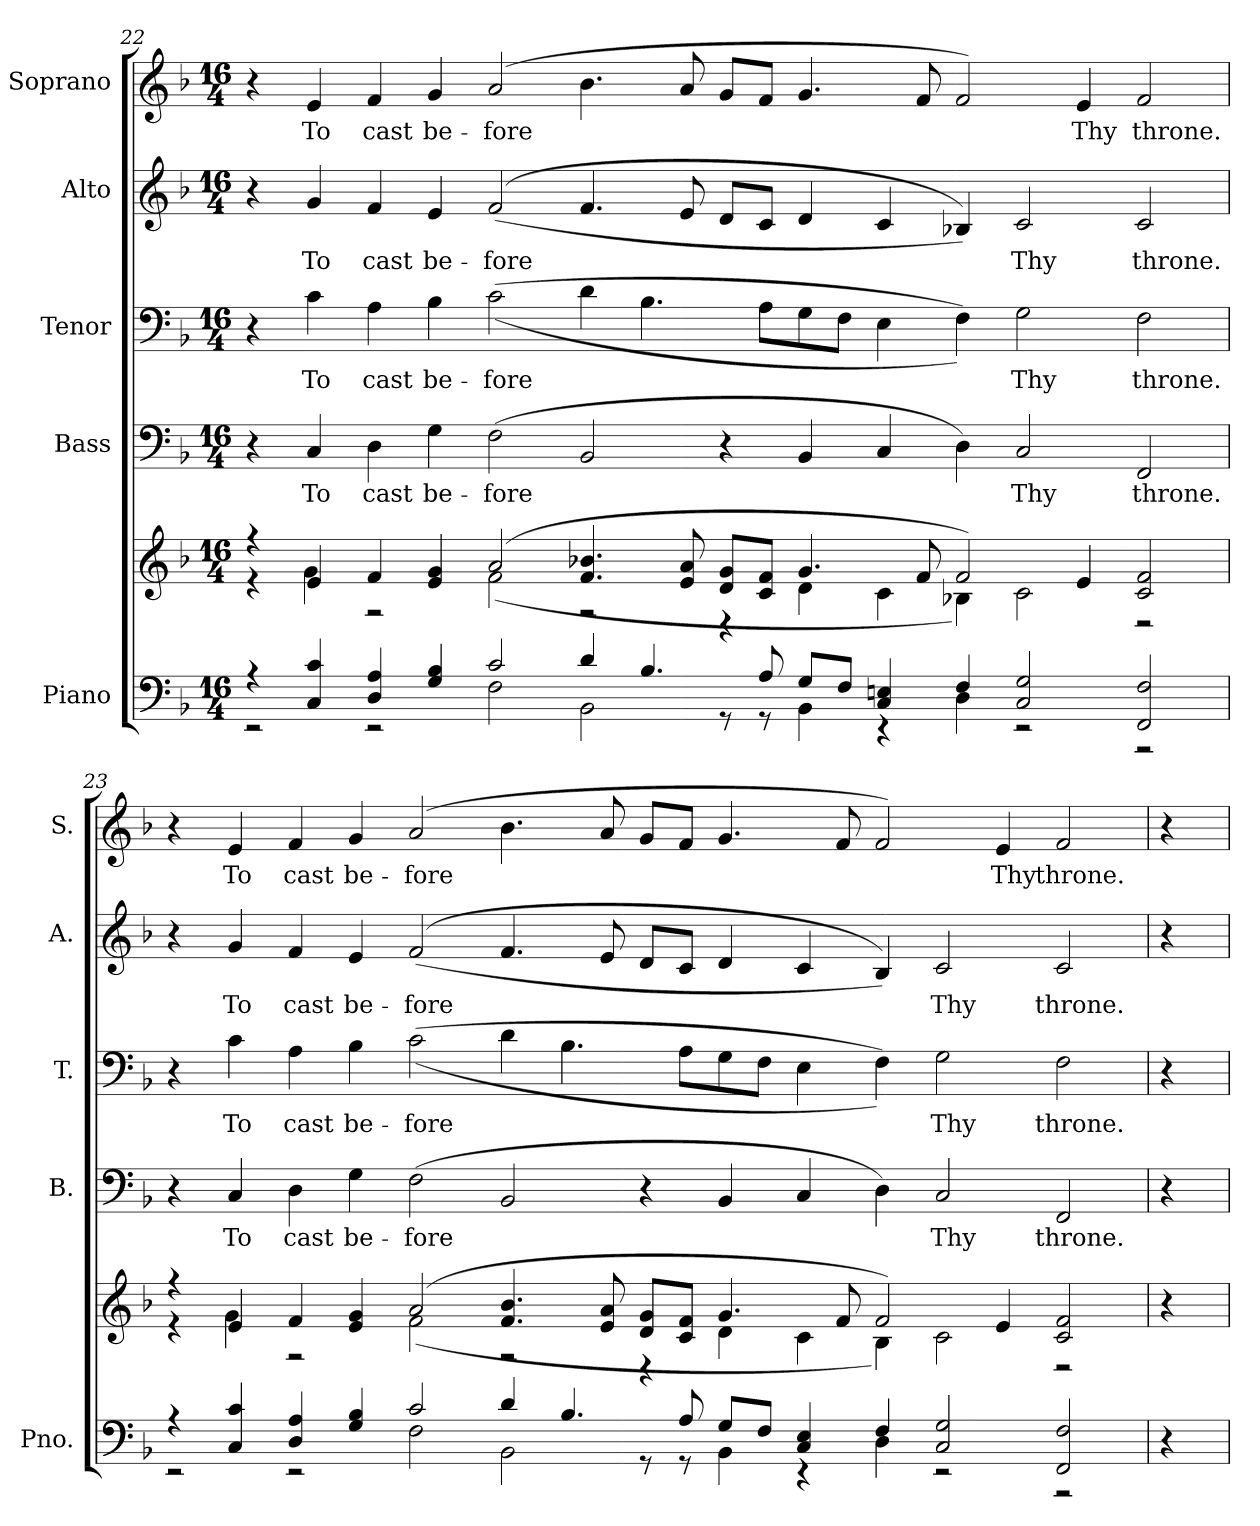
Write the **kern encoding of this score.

**kern	**kern	**kern	**text	**kern	**text	**kern	**text	**kern	**text
*part5	*part5	*part4	*part4	*part3	*part3	*part2	*part2	*part1	*part1
*staff6	*staff5	*staff4	*staff4	*staff3	*staff3	*staff2	*staff2	*staff1	*staff1
*I"Piano	*	*I"Bass	*	*I"Tenor	*	*I"Alto	*	*I"Soprano	*
*I'Pno.	*	*I'B.	*	*I'T.	*	*I'A.	*	*I'S.	*
!!LO:PB:g=z
*clefF4	*clefG2	*clefF4	*	*clefF4	*	*clefG2	*	*clefG2	*
*k[b-]	*k[b-]	*k[b-]	*	*k[b-]	*	*k[b-]	*	*k[b-]	*
*F:	*F:	*F:	*	*F:	*	*F:	*	*F:	*
*M16/4	*M16/4	*M16/4	*	*M16/4	*	*M16/4	*	*M16/4	*
=22	=22	=22	=22	=22	=22	=22	=22	=22	=22
*^	*^	*	*	*	*	*	*	*	*
4r	2r	4r	4r	4r	.	4r	.	4r	.	4r	.
!	!	!	!	!	!LO:LY:b:color=#000000	!	!	!	!	!	!
!	!	!	!	!	!	!	!LO:LY:b:color=#000000	!	!	!	!
!	!	!	!	!	!	!	!	!	!LO:LY:b:color=#000000	!	!
!	!	!	!	!	!	!	!	!	!	!	!LO:LY:b:color=#000000
4Ci/ 4ci	.	4ei/	4gi\	4Ci/	To	4ci\	To	4gi/	To	4ei/	To
!	!	!	!	!	!LO:LY:b:color=#000000	!	!	!	!	!	!
!	!	!	!	!	!	!	!LO:LY:b:color=#000000	!	!	!	!
!	!	!	!	!	!	!	!	!	!LO:LY:b:color=#000000	!	!
!	!	!	!	!	!	!	!	!	!	!	!LO:LY:b:color=#000000
4Di/ 4Ai	2r	4fi/	2r	4Di\	cast	4Ai\	cast	4fi/	cast	4fi/	cast
!	!	!	!	!	!LO:LY:b:color=#000000	!	!	!	!	!	!
!	!	!	!	!	!	!	!LO:LY:b:color=#000000	!	!	!	!
!	!	!	!	!	!	!	!	!	!LO:LY:b:color=#000000	!	!
!	!	!	!	!	!	!	!	!	!	!	!LO:LY:b:color=#000000
4Gi/ 4B-i	.	4ei/ 4gi	.	4Gi\	be-	4B-i\	be-	4ei/	be-	4gi/	be-
!	!	!	!	!	!LO:LY:b:color=#000000	!	!	!	!	!	!
!	!	!	!	!	!	!	!LO:LY:b:color=#000000	!	!	!	!
!	!	!	!	!	!	!	!	!	!LO:LY:b:color=#000000	!	!
!	!	!	!	!	!	!	!	!	!	!	!LO:LY:b:color=#000000
2ci/	2Fi\	(2ai/	(2fi\	(2Fi\	-fore	((2ci\	-fore	((2fi/	-fore	(2ai/	-fore
4di/	2BB-i\	4.fi/ 4.b-Xi	2r	2BB-i/	.	4di\	.	4.fi/	.	4.b-i\	.
4.B-i/	.	.	.	.	.	4.B-i\	.	.	.	.	.
.	.	8ei/ 8ai	.	.	.	.	.	8ei/	.	8ai/	.
.	8r	8di/ 8giL	4r	4r	.	.	.	8di/L	.	8gi/L	.
8Ai/	8r	8ci/ 8fiJ	.	.	.	8Ai\L	.	8ci/J	.	8fi/J	.
8Gi/L	4BB-i\	4.gi/	4di\	4BB-i/	.	8Gi\	.	4di/	.	4.gi/	.
8Fi/J	.	.	.	.	.	8Fi\J	.	.	.	.	.
4Ci/ 4Eni	4r	.	4ci\	4Ci/	.	4Ei\	.	4ci/	.	.	.
.	.	8fi/	.	.	.	.	.	.	.	8fi/	.
4Fi/	4Di\	2fi/)	4B-Xi\)	4Di\)	.	4Fi\))	.	4B-Xi/))	.	2fi/)	.
!	!	!	!	!	!LO:LY:b:color=#000000	!	!	!	!	!	!
!	!	!	!	!	!	!	!LO:LY:b:color=#000000	!	!	!	!
!	!	!	!	!	!	!	!	!	!LO:LY:b:color=#000000	!	!
2Ci/ 2Gi	2r	.	2ci\	2Ci/	Thy	2Gi\	Thy	2ci/	Thy	.	.
!	!	!	!	!	!	!	!	!	!	!	!LO:LY:b:color=#000000
.	.	4ei/	.	.	.	.	.	.	.	4ei/	Thy
!	!	!	!	!	!LO:LY:b:color=#000000	!	!	!	!	!	!
!	!	!	!	!	!	!	!LO:LY:b:color=#000000	!	!	!	!
!	!	!	!	!	!	!	!	!	!LO:LY:b:color=#000000	!	!
!	!	!	!	!	!	!	!	!	!	!	!LO:LY:b:color=#000000
2FFi/ 2Fi	2r	2ci/ 2fi	2r	2FFi/	throne.	2Fi\	throne.	2ci/	throne.	2fi/	throne.
!!LO:PB:g=z
=23	=23	=23	=23	=23	=23	=23	=23	=23	=23	=23	=23
4r	2r	4r	4r	4r	.	4r	.	4r	.	4r	.
!	!	!	!	!	!LO:LY:b:color=#000000	!	!	!	!	!	!
!	!	!	!	!	!	!	!LO:LY:b:color=#000000	!	!	!	!
!	!	!	!	!	!	!	!	!	!LO:LY:b:color=#000000	!	!
!	!	!	!	!	!	!	!	!	!	!	!LO:LY:b:color=#000000
4Ci/ 4ci	.	4ei/	4gi\	4Ci/	To	4ci\	To	4gi/	To	4ei/	To
!	!	!	!	!	!LO:LY:b:color=#000000	!	!	!	!	!	!
!	!	!	!	!	!	!	!LO:LY:b:color=#000000	!	!	!	!
!	!	!	!	!	!	!	!	!	!LO:LY:b:color=#000000	!	!
!	!	!	!	!	!	!	!	!	!	!	!LO:LY:b:color=#000000
4Di/ 4Ai	2r	4fi/	2r	4Di\	cast	4Ai\	cast	4fi/	cast	4fi/	cast
!	!	!	!	!	!LO:LY:b:color=#000000	!	!	!	!	!	!
!	!	!	!	!	!	!	!LO:LY:b:color=#000000	!	!	!	!
!	!	!	!	!	!	!	!	!	!LO:LY:b:color=#000000	!	!
!	!	!	!	!	!	!	!	!	!	!	!LO:LY:b:color=#000000
4Gi/ 4B-i	.	4ei/ 4gi	.	4Gi\	be-	4B-i\	be-	4ei/	be-	4gi/	be-
!	!	!	!	!	!LO:LY:b:color=#000000	!	!	!	!	!	!
!	!	!	!	!	!	!	!LO:LY:b:color=#000000	!	!	!	!
!	!	!	!	!	!	!	!	!	!LO:LY:b:color=#000000	!	!
!	!	!	!	!	!	!	!	!	!	!	!LO:LY:b:color=#000000
2ci/	2Fi\	(2ai/	(2fi\	(2Fi\	-fore	((2ci\	-fore	((2fi/	-fore	(2ai/	-fore
4di/	2BB-i\	4.fi/ 4.b-i	2r	2BB-i/	.	4di\	.	4.fi/	.	4.b-i\	.
4.B-i/	.	.	.	.	.	4.B-i\	.	.	.	.	.
.	.	8ei/ 8ai	.	.	.	.	.	8ei/	.	8ai/	.
.	8r	8di/ 8giL	4r	4r	.	.	.	8di/L	.	8gi/L	.
8Ai/	8r	8ci/ 8fiJ	.	.	.	8Ai\L	.	8ci/J	.	8fi/J	.
8Gi/L	4BB-i\	4.gi/	4di\	4BB-i/	.	8Gi\	.	4di/	.	4.gi/	.
8Fi/J	.	.	.	.	.	8Fi\J	.	.	.	.	.
4Ci/ 4Ei	4r	.	4ci\	4Ci/	.	4Ei\	.	4ci/	.	.	.
.	.	8fi/	.	.	.	.	.	.	.	8fi/	.
4Fi/	4Di\	2fi/)	4B-i\)	4Di\)	.	4Fi\))	.	4B-i/))	.	2fi/)	.
!	!	!	!	!	!LO:LY:b:color=#000000	!	!	!	!	!	!
!	!	!	!	!	!	!	!LO:LY:b:color=#000000	!	!	!	!
!	!	!	!	!	!	!	!	!	!LO:LY:b:color=#000000	!	!
2Ci/ 2Gi	2r	.	2ci\	2Ci/	Thy	2Gi\	Thy	2ci/	Thy	.	.
!	!	!	!	!	!	!	!	!	!	!	!LO:LY:b:color=#000000
.	.	4ei/	.	.	.	.	.	.	.	4ei/	Thy
!	!	!	!	!	!LO:LY:b:color=#000000	!	!	!	!	!	!
!	!	!	!	!	!	!	!LO:LY:b:color=#000000	!	!	!	!
!	!	!	!	!	!	!	!	!	!LO:LY:b:color=#000000	!	!
!	!	!	!	!	!	!	!	!	!	!	!LO:LY:b:color=#000000
2FFi/ 2Fi	2r	2ci/ 2fi	2r	2FFi/	throne.	2Fi\	throne.	2ci/	throne.	2fi/	throne.
*v	*v	*	*	*	*	*	*	*	*	*	*
*	*v	*v	*	*	*	*	*	*	*	*
!!LO:PB:g=z
=24	=24	=24	=24	=24	=24	=24	=24	=24	=24
4r	4r	4r	.	4r	.	4r	.	4r	.
=	=	=	=	=	=	=	=	=	=
*-	*-	*-	*-	*-	*-	*-	*-	*-	*-
